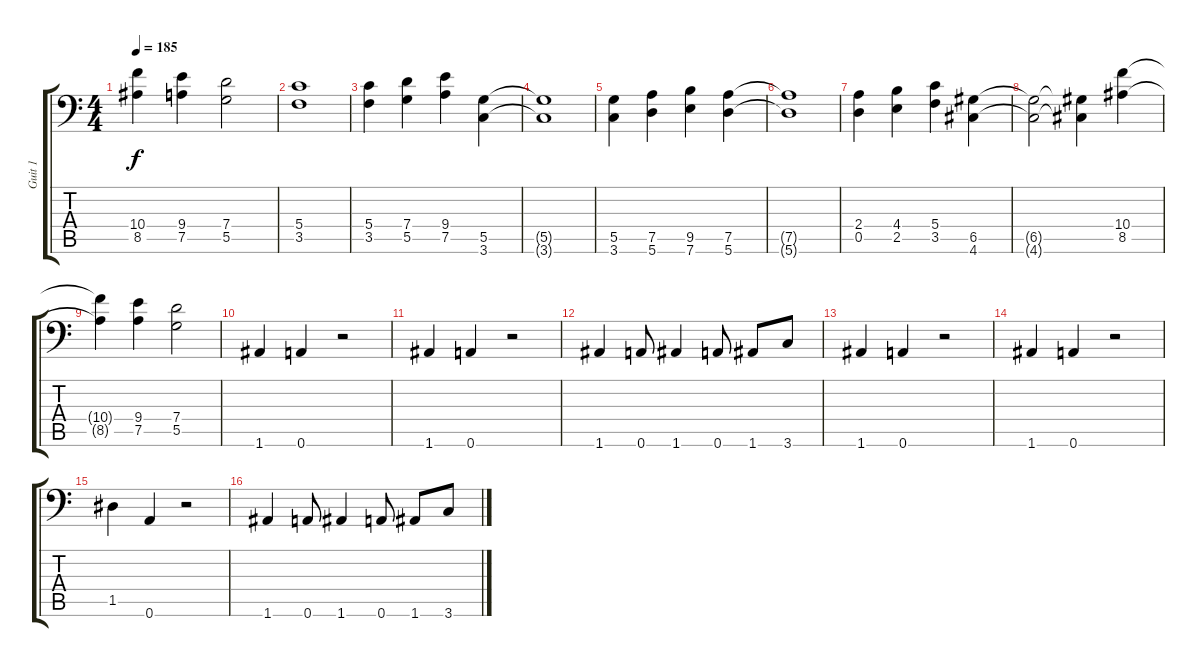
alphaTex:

\track ("Guit 1" "Guit 1") {instrument distortionguitar}
\staff {score tabs}
\tuning (A3 E3 C3 G2 D2 A1) {hide}
\ts (4 4)
\tempo 185
\clef f4
\ks c
(10.4{t} 8.5{t}).4{dy f} (9.4 7.5).4 (7.4 5.5).2 |
(5.4 3.5).1 |
(5.4 3.5).4 (7.4 5.5).4 (9.4 7.5).4 (5.5 3.6).4 |
(5.5{t} 3.6{t}).1 |
(5.5 3.6).4 (7.5 5.6).4 (9.5 7.6).4 (7.5 5.6).4 |
(7.5{t} 5.6{t}).1 |
(2.4 0.5).4 (4.4 2.5).4 (5.4 3.5).4 (6.5 4.6).4 |
(6.5{t} 4.6{t}).2 (6.5{t} 4.6{t}).4 (10.4 8.5).4 |
(10.4{t} 8.5{t}).4 (9.4 7.5).4 (7.4 5.5).2 |
1.6.4 0.6.4 r.2 |
1.6.4 0.6.4 r.2 |
1.6.4 0.6.8 1.6.4 0.6.8 1.6.8 3.6.8 |
1.6.4 0.6.4 r.2 |
1.6.4 0.6.4 r.2 |
1.5.4 0.6.4 r.2 |
1.6.4 0.6.8 1.6.4 0.6.8 1.6.8 3.6.8
